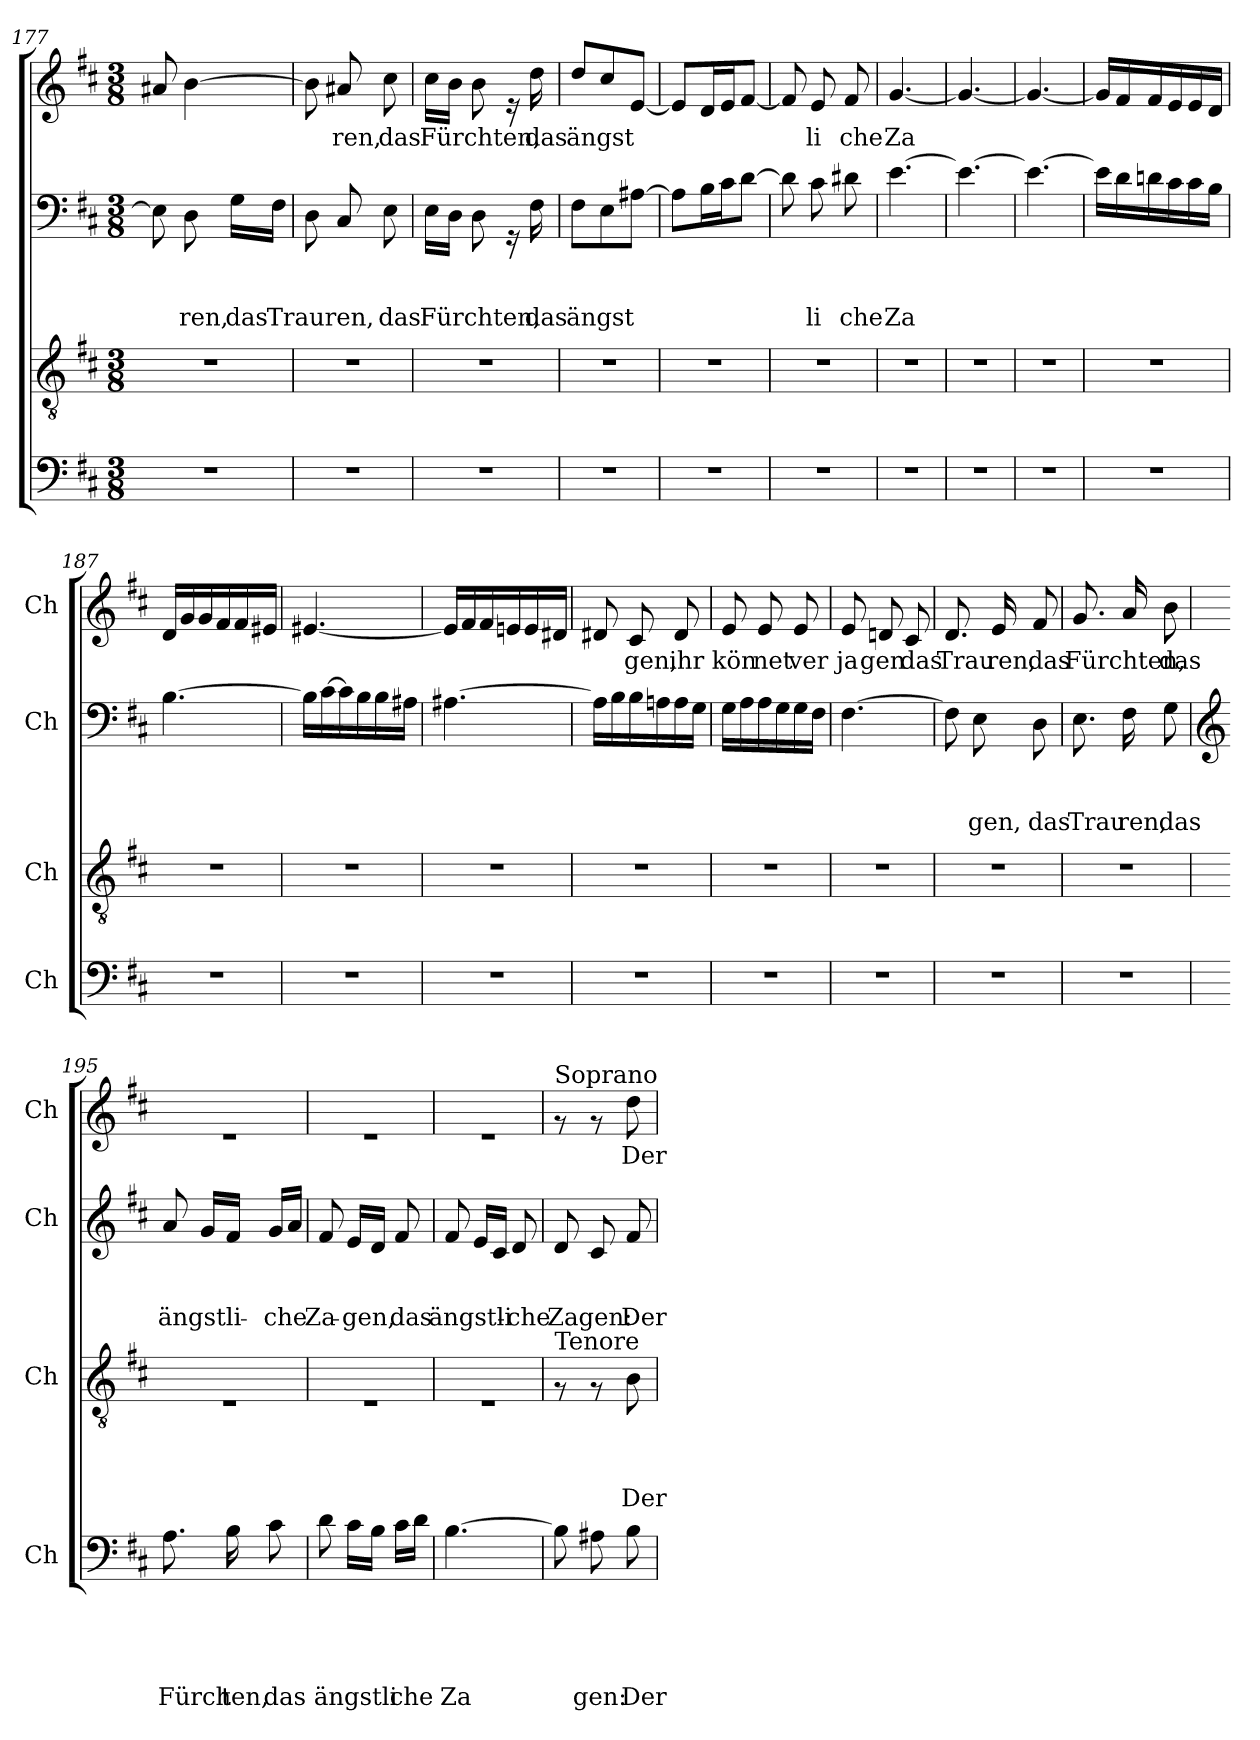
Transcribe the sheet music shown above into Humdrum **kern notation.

**kern	**text	**text	**text	**text	**text	**kern	**text	**text	**text	**text	**kern	**text	**text	**text	**kern	**text
*part4	*part4	*part4	*part4	*part4	*part4	*part3	*part3	*part3	*part3	*part3	*part2	*part2	*part2	*part2	*part1	*part1
*staff4	*staff4	*staff4	*staff4	*staff4	*staff4	*staff3	*staff3	*staff3	*staff3	*staff3	*staff2	*staff2	*staff2	*staff2	*staff1	*staff1
*I'Ch	*	*	*	*	*	*I'Ch	*	*	*	*	*I'Ch	*	*	*	*I'Ch	*
*clefF4	*	*	*	*	*	*clefGv2	*	*	*	*	*clefF4	*	*	*	*clefG2	*
*k[f#c#]	*	*	*	*	*	*k[f#c#]	*	*	*	*	*k[f#c#]	*	*	*	*k[f#c#]	*
*D:	*	*	*	*	*	*D:	*	*	*	*	*D:	*	*	*	*D:	*
*M3/8	*	*	*	*	*	*M3/8	*	*	*	*	*M3/8	*	*	*	*M3/8	*
=177	=177	=177	=177	=177	=177	=177	=177	=177	=177	=177	=177	=177	=177	=177	=177	=177
4.r	.	.	.	.	.	4.r	.	.	.	.	8E\]	.	.	.	8a#X/	.
!	!	!	!	!	!	!	!	!	!	!	!	!	!	!LO:LY:b	!	!
.	.	.	.	.	.	.	.	.	.	.	8D\	.	.	ren,	[>4b\	.
!	!	!	!	!	!	!	!	!	!	!	!	!	!	!LO:LY:b	!	!
.	.	.	.	.	.	.	.	.	.	.	16G\LL	.	.	das	.	.
!	!	!	!	!	!	!	!	!	!	!	!	!	!	!LO:LY:b	!	!
.	.	.	.	.	.	.	.	.	.	.	16F#\JJ	.	.	Trauren,	.	.
=178	=178	=178	=178	=178	=178	=178	=178	=178	=178	=178	=178	=178	=178	=178	=178	=178
4.r	.	.	.	.	.	4.r	.	.	.	.	8D\	.	.	.	8b\]	.
!	!	!	!	!	!	!	!	!	!	!	!	!	!	!	!	!LO:LY:b
.	.	.	.	.	.	.	.	.	.	.	8C#/	.	.	.	8a#X/	ren,
!	!	!	!	!	!	!	!	!	!	!	!	!	!	!LO:LY:b	!	!LO:LY:b
.	.	.	.	.	.	.	.	.	.	.	8E\	.	.	das	8cc#\	das
!!LO:PB:g=z
=179	=179	=179	=179	=179	=179	=179	=179	=179	=179	=179	=179	=179	=179	=179	=179	=179
!	!	!	!	!	!	!	!	!	!	!	!	!	!	!LO:LY:b	!	!LO:LY:b
4.r	.	.	.	.	.	4.r	.	.	.	.	16E\LL	.	.	Fürchten,	16cc#\LL	Fürchten,
.	.	.	.	.	.	.	.	.	.	.	16D\JJ	.	.	.	16b\JJ	.
.	.	.	.	.	.	.	.	.	.	.	8D\	.	.	.	8b\	.
.	.	.	.	.	.	.	.	.	.	.	16rGG	.	.	.	16re	.
!	!	!	!	!	!	!	!	!	!	!	!	!	!	!LO:LY:b	!	!LO:LY:b
.	.	.	.	.	.	.	.	.	.	.	16F#\	.	.	das	16dd\	das
=180	=180	=180	=180	=180	=180	=180	=180	=180	=180	=180	=180	=180	=180	=180	=180	=180
!	!	!	!	!	!	!	!	!	!	!	!	!	!	!LO:LY:b	!	!LO:LY:b
4.r	.	.	.	.	.	4.r	.	.	.	.	8F#\L	.	.	ängst	8dd/L	ängst
.	.	.	.	.	.	.	.	.	.	.	8E\	.	.	.	8cc#/	.
.	.	.	.	.	.	.	.	.	.	.	[>8A#X\J	.	.	.	[<8e/J	.
=181	=181	=181	=181	=181	=181	=181	=181	=181	=181	=181	=181	=181	=181	=181	=181	=181
4.r	.	.	.	.	.	4.r	.	.	.	.	8A#\L]	.	.	.	8e/L]	.
.	.	.	.	.	.	.	.	.	.	.	16B\L	.	.	.	16d/L	.
.	.	.	.	.	.	.	.	.	.	.	16c#\J	.	.	.	16e/J	.
.	.	.	.	.	.	.	.	.	.	.	[>8d\J	.	.	.	[<8f#/J	.
=182	=182	=182	=182	=182	=182	=182	=182	=182	=182	=182	=182	=182	=182	=182	=182	=182
4.r	.	.	.	.	.	4.r	.	.	.	.	8d\]	.	.	.	8f#/]	.
!	!	!	!	!	!	!	!	!	!	!	!	!	!	!LO:LY:b	!	!LO:LY:b
.	.	.	.	.	.	.	.	.	.	.	8c#\	.	.	li	8e/	li
!	!	!	!	!	!	!	!	!	!	!	!	!	!	!LO:LY:b	!	!LO:LY:b
.	.	.	.	.	.	.	.	.	.	.	8d#X\	.	.	che	8f#/	che
=183	=183	=183	=183	=183	=183	=183	=183	=183	=183	=183	=183	=183	=183	=183	=183	=183
!	!	!	!	!	!	!	!	!	!	!	!	!	!	!LO:LY:b	!	!LO:LY:b
4.r	.	.	.	.	.	4.r	.	.	.	.	[>4.e\	.	.	Za	[<4.g/	Za
=184	=184	=184	=184	=184	=184	=184	=184	=184	=184	=184	=184	=184	=184	=184	=184	=184
4.r	.	.	.	.	.	4.r	.	.	.	.	4.e\_	.	.	.	4.g/_	.
=185	=185	=185	=185	=185	=185	=185	=185	=185	=185	=185	=185	=185	=185	=185	=185	=185
4.r	.	.	.	.	.	4.r	.	.	.	.	4.e\_	.	.	.	4.g/_	.
=186	=186	=186	=186	=186	=186	=186	=186	=186	=186	=186	=186	=186	=186	=186	=186	=186
4.r	.	.	.	.	.	4.r	.	.	.	.	16e\LL]	.	.	.	16g/LL]	.
.	.	.	.	.	.	.	.	.	.	.	16d\	.	.	.	16f#/	.
.	.	.	.	.	.	.	.	.	.	.	16dn\	.	.	.	16f#/	.
.	.	.	.	.	.	.	.	.	.	.	16c#\	.	.	.	16e/	.
.	.	.	.	.	.	.	.	.	.	.	16c#\	.	.	.	16e/	.
.	.	.	.	.	.	.	.	.	.	.	16B\JJ	.	.	.	16d/JJ	.
=187	=187	=187	=187	=187	=187	=187	=187	=187	=187	=187	=187	=187	=187	=187	=187	=187
4.r	.	.	.	.	.	4.r	.	.	.	.	[>4.B\	.	.	.	16d/LL	.
.	.	.	.	.	.	.	.	.	.	.	.	.	.	.	16g/	.
.	.	.	.	.	.	.	.	.	.	.	.	.	.	.	16g/	.
.	.	.	.	.	.	.	.	.	.	.	.	.	.	.	16f#/	.
.	.	.	.	.	.	.	.	.	.	.	.	.	.	.	16f#/	.
.	.	.	.	.	.	.	.	.	.	.	.	.	.	.	16e#X/JJ	.
!!LO:PB:g=z
=188	=188	=188	=188	=188	=188	=188	=188	=188	=188	=188	=188	=188	=188	=188	=188	=188
4.r	.	.	.	.	.	4.r	.	.	.	.	16B\LL]	.	.	.	[<4.e#X/	.
.	.	.	.	.	.	.	.	.	.	.	[<16c#\	.	.	.	.	.
.	.	.	.	.	.	.	.	.	.	.	16c#\]	.	.	.	.	.
.	.	.	.	.	.	.	.	.	.	.	16B\	.	.	.	.	.
.	.	.	.	.	.	.	.	.	.	.	16B\	.	.	.	.	.
.	.	.	.	.	.	.	.	.	.	.	16A#X\JJ	.	.	.	.	.
=189	=189	=189	=189	=189	=189	=189	=189	=189	=189	=189	=189	=189	=189	=189	=189	=189
4.r	.	.	.	.	.	4.r	.	.	.	.	[>4.A#X\	.	.	.	16e#/LL]	.
.	.	.	.	.	.	.	.	.	.	.	.	.	.	.	16f#/	.
.	.	.	.	.	.	.	.	.	.	.	.	.	.	.	16f#/	.
.	.	.	.	.	.	.	.	.	.	.	.	.	.	.	16en/	.
.	.	.	.	.	.	.	.	.	.	.	.	.	.	.	16e/	.
.	.	.	.	.	.	.	.	.	.	.	.	.	.	.	16d#X/JJ	.
=190	=190	=190	=190	=190	=190	=190	=190	=190	=190	=190	=190	=190	=190	=190	=190	=190
4.r	.	.	.	.	.	4.r	.	.	.	.	16A#\LL]	.	.	.	8d#X/	.
.	.	.	.	.	.	.	.	.	.	.	16B\	.	.	.	.	.
!	!	!	!	!	!	!	!	!	!	!	!	!	!	!	!	!LO:LY:b
.	.	.	.	.	.	.	.	.	.	.	16B\	.	.	.	8c#/	gen,
.	.	.	.	.	.	.	.	.	.	.	16An\	.	.	.	.	.
!	!	!	!	!	!	!	!	!	!	!	!	!	!	!	!	!LO:LY:b
.	.	.	.	.	.	.	.	.	.	.	16A\	.	.	.	8d#/	ihr
.	.	.	.	.	.	.	.	.	.	.	16G\JJ	.	.	.	.	.
=191	=191	=191	=191	=191	=191	=191	=191	=191	=191	=191	=191	=191	=191	=191	=191	=191
!	!	!	!	!	!	!	!	!	!	!	!	!	!	!	!	!LO:LY:b
4.r	.	.	.	.	.	4.r	.	.	.	.	16G\LL	.	.	.	8e/	kön
.	.	.	.	.	.	.	.	.	.	.	16A\	.	.	.	.	.
!	!	!	!	!	!	!	!	!	!	!	!	!	!	!	!	!LO:LY:b
.	.	.	.	.	.	.	.	.	.	.	16A\	.	.	.	8e/	net
.	.	.	.	.	.	.	.	.	.	.	16G\	.	.	.	.	.
!	!	!	!	!	!	!	!	!	!	!	!	!	!	!	!	!LO:LY:b
.	.	.	.	.	.	.	.	.	.	.	16G\	.	.	.	8e/	ver
.	.	.	.	.	.	.	.	.	.	.	16F#\JJ	.	.	.	.	.
=192	=192	=192	=192	=192	=192	=192	=192	=192	=192	=192	=192	=192	=192	=192	=192	=192
!	!	!	!	!	!	!	!	!	!	!	!	!	!	!	!	!LO:LY:b
4.r	.	.	.	.	.	4.r	.	.	.	.	[>4.F#\	.	.	.	8e/	ja
!	!	!	!	!	!	!	!	!	!	!	!	!	!	!	!	!LO:LY:b
.	.	.	.	.	.	.	.	.	.	.	.	.	.	.	8dn/	gen
!	!	!	!	!	!	!	!	!	!	!	!	!	!	!	!	!LO:LY:b
.	.	.	.	.	.	.	.	.	.	.	.	.	.	.	8c#/	das
=193	=193	=193	=193	=193	=193	=193	=193	=193	=193	=193	=193	=193	=193	=193	=193	=193
!	!	!	!	!	!	!	!	!	!	!	!	!	!	!	!	!LO:LY:b
4.r	.	.	.	.	.	4.r	.	.	.	.	8F#\]	.	.	.	8.d/	Trau
!	!	!	!	!	!	!	!	!	!	!	!	!	!	!LO:LY:b	!	!
.	.	.	.	.	.	.	.	.	.	.	8E\	.	.	gen,	.	.
!	!	!	!	!	!	!	!	!	!	!	!	!	!	!	!	!LO:LY:b
.	.	.	.	.	.	.	.	.	.	.	.	.	.	.	16e/	ren,
!	!	!	!	!	!	!	!	!	!	!	!	!	!	!LO:LY:b	!	!LO:LY:b
.	.	.	.	.	.	.	.	.	.	.	8D\	.	.	das	8f#/	das
=194	=194	=194	=194	=194	=194	=194	=194	=194	=194	=194	=194	=194	=194	=194	=194	=194
!	!	!	!	!	!	!	!	!	!	!	!	!	!	!LO:LY:b	!	!LO:LY:b
4.r	.	.	.	.	.	4.r	.	.	.	.	8.E\	.	.	Trau	8.g/	Fürchten,
!	!	!	!	!	!	!	!	!	!	!	!	!	!	!LO:LY:b	!	!
.	.	.	.	.	.	.	.	.	.	.	16F#\	.	.	ren,	16a/	.
!	!	!	!	!	!	!	!	!	!	!	!	!	!	!LO:LY:b	!	!LO:LY:b
.	.	.	.	.	.	.	.	.	.	.	8G\	.	.	das	8b\	das
!!LO:LB:g=z
=195	=195	=195	=195	=195	=195	=195	=195	=195	=195	=195	=195	=195	=195	=195	=195	=195
*	*	*	*	*	*	*	*	*	*	*	*clefG2	*	*	*	*	*
!	!	!	!	!	!LO:LY:b	!	!	!	!	!	!	!	!	!LO:LY:b	!	!
8.A\	.	.	.	.	Fürch	4.rE	.	.	.	.	8a/	.	.	ängstli-	4.re	.
.	.	.	.	.	.	.	.	.	.	.	16g/LL	.	.	.	.	.
!	!	!	!	!	!LO:LY:b	!	!	!	!	!	!	!	!	!	!	!
16B\	.	.	.	.	ten,	.	.	.	.	.	16f#/JJ	.	.	.	.	.
!	!	!	!	!	!LO:LY:b	!	!	!	!	!	!	!	!	!LO:LY:b	!	!
8c#\	.	.	.	.	das	.	.	.	.	.	16g/LL	.	.	-che	.	.
.	.	.	.	.	.	.	.	.	.	.	16a/JJ	.	.	.	.	.
=196	=196	=196	=196	=196	=196	=196	=196	=196	=196	=196	=196	=196	=196	=196	=196	=196
!	!	!	!	!	!LO:LY:b	!	!	!	!	!	!	!	!	!LO:LY:b	!	!
8d\	.	.	.	.	ängstli	4.rE	.	.	.	.	8f#/	.	.	Za-	4.re	.
!	!	!	!	!	!	!	!	!	!	!	!	!	!	!LO:LY:b	!	!
16c#\LL	.	.	.	.	.	.	.	.	.	.	16e/LL	.	.	-gen,	.	.
16B\JJ	.	.	.	.	.	.	.	.	.	.	16d/JJ	.	.	.	.	.
!	!	!	!	!	!LO:LY:b	!	!	!	!	!	!	!	!	!LO:LY:b	!	!
16c#\LL	.	.	.	.	che	.	.	.	.	.	8f#/	.	.	das	.	.
16d\JJ	.	.	.	.	.	.	.	.	.	.	.	.	.	.	.	.
=197	=197	=197	=197	=197	=197	=197	=197	=197	=197	=197	=197	=197	=197	=197	=197	=197
!	!	!	!	!	!LO:LY:b	!	!	!	!	!	!	!	!	!LO:LY:b	!	!
[>4.B\	.	.	.	.	Za	4.rE	.	.	.	.	8f#/	.	.	ängstli-	4.re	.
.	.	.	.	.	.	.	.	.	.	.	16e/LL	.	.	.	.	.
.	.	.	.	.	.	.	.	.	.	.	16c#/JJ	.	.	.	.	.
!	!	!	!	!	!	!	!	!	!	!	!	!	!	!LO:LY:b	!	!
.	.	.	.	.	.	.	.	.	.	.	8d/	.	.	-che	.	.
=198	=198	=198	=198	=198	=198	=198	=198	=198	=198	=198	=198	=198	=198	=198	=198	=198
!	!	!	!	!	!	!	!	!	!	!	!	!	!	!	!LO:TX:a:t=Soprano	!
!	!	!	!	!	!	!LO:TX:a:t=Tenore	!	!	!	!	!	!	!	!	!	!
!	!	!	!	!	!	!	!	!	!	!	!	!	!	!LO:LY:b	!	!
8B\]	.	.	.	.	.	8rF	.	.	.	.	8d/	.	.	Zagen:	8rf	.
!	!	!	!	!	!LO:LY:b	!	!	!	!	!	!	!	!	!	!	!
8A#X\	.	.	.	.	gen:	8rF	.	.	.	.	8c#/	.	.	.	8rf	.
!	!	!	!	!	!LO:LY:b	!	!	!	!	!LO:LY:b	!	!	!	!LO:LY:b	!	!LO:LY:b
8B\	.	.	.	.	Der	8B\	.	.	.	Der	8f#/	.	.	Der	8dd\	Der
=	=	=	=	=	=	=	=	=	=	=	=	=	=	=	=	=
*-	*-	*-	*-	*-	*-	*-	*-	*-	*-	*-	*-	*-	*-	*-	*-	*-
